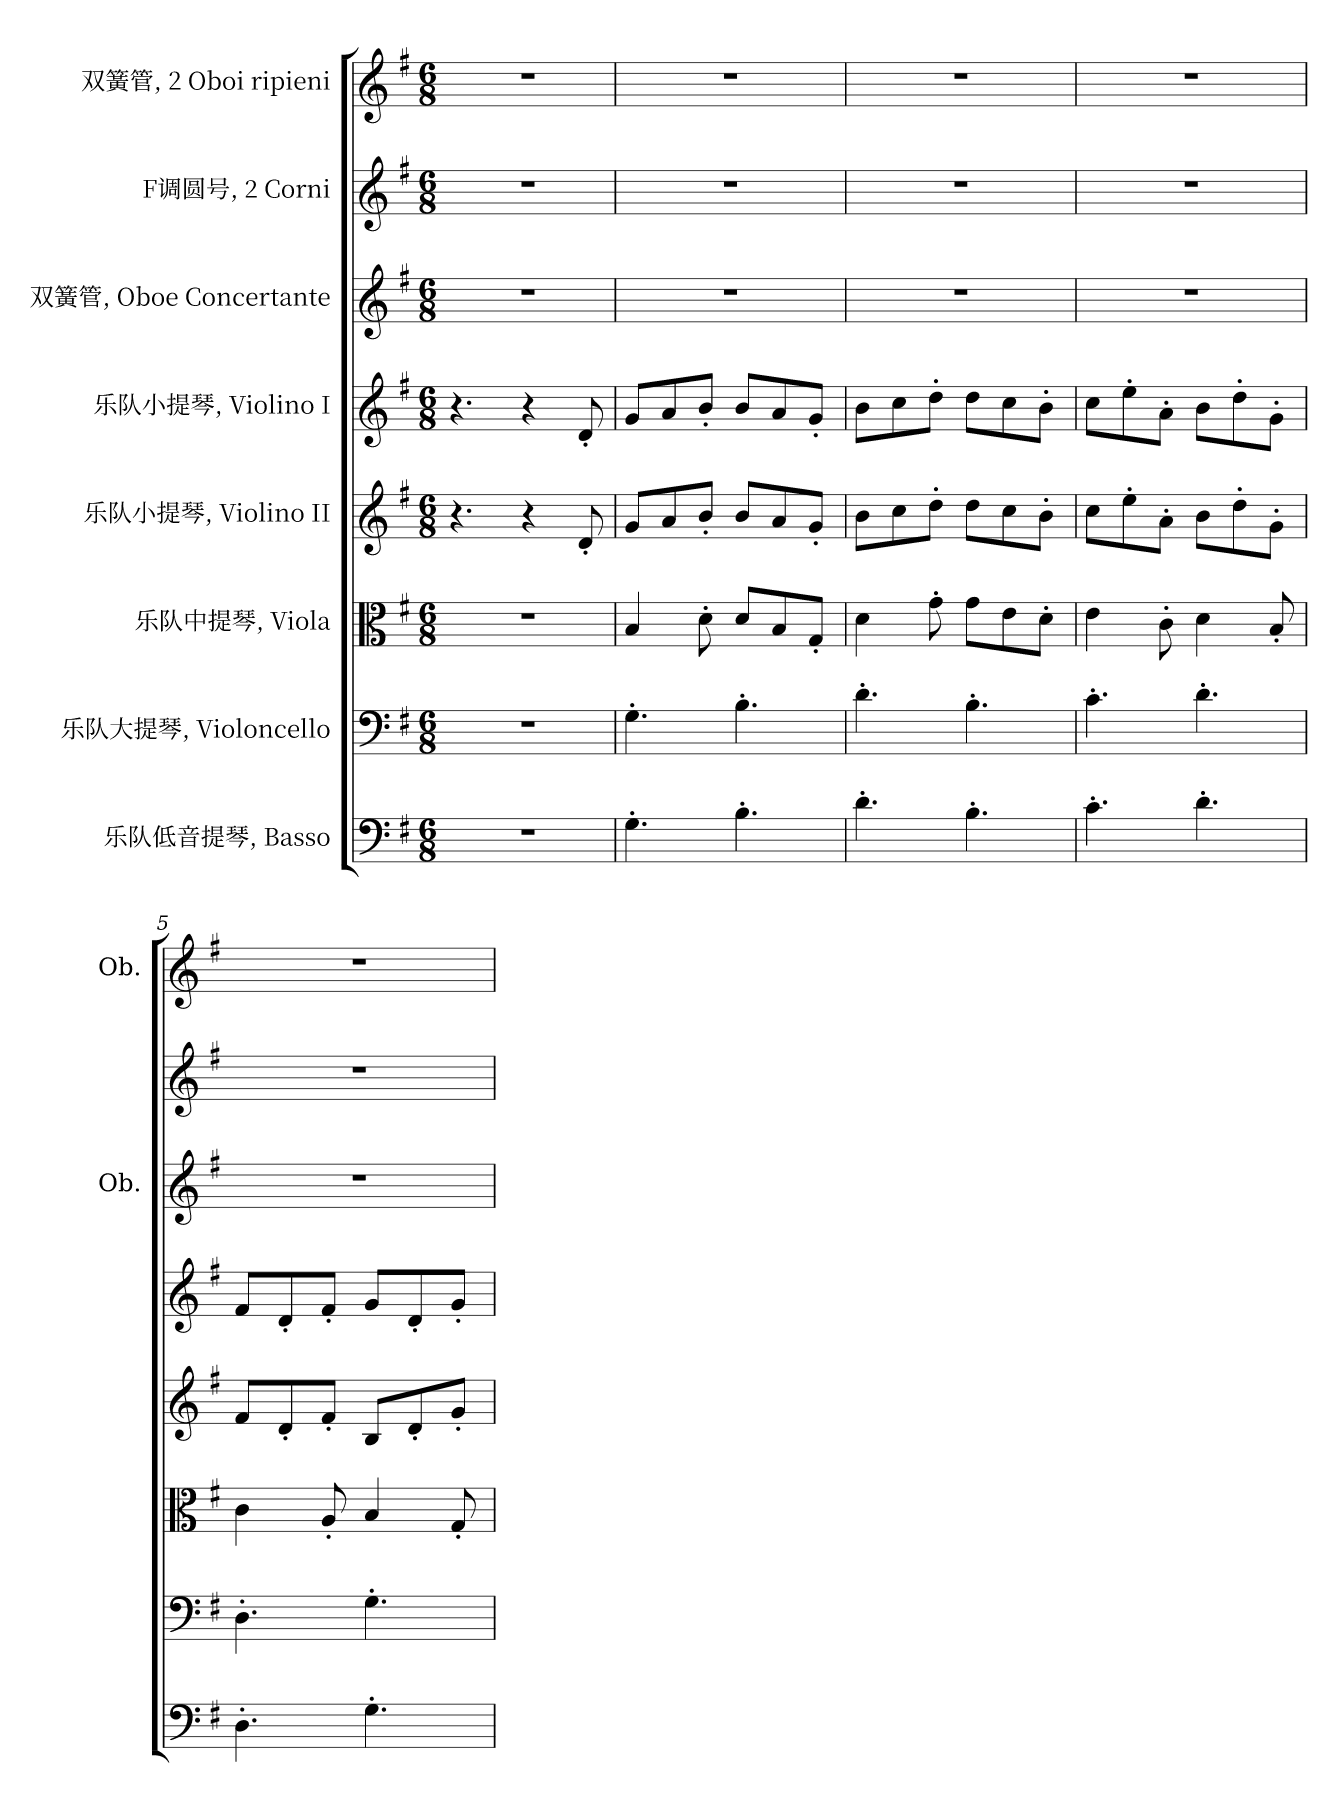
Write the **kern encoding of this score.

**kern	**kern	**kern	**kern	**kern	**kern	**kern	**kern
*part8	*part7	*part6	*part5	*part4	*part3	*part2	*part1
*staff8	*staff7	*staff6	*staff5	*staff4	*staff3	*staff2	*staff1
*I"乐队低音提琴, Basso	*I"乐队大提琴, Violoncello	*I"乐队中提琴, Viola	*I"乐队小提琴, Violino II	*I"乐队小提琴, Violino I	*I"双簧管, Oboe Concertante	*I"F调圆号, 2 Corni	*I"双簧管, 2 Oboi ripieni
*	*	*	*	*	*I'Ob.	*	*I'Ob.
*clefF4	*clefF4	*clefC3	*clefG2	*clefG2	*clefG2	*clefG2	*clefG2
*ITrd7c12	*	*	*	*	*	*ITrd4c7	*
*k[f#]	*k[f#]	*k[f#]	*k[f#]	*k[f#]	*k[f#]	*k[]	*k[f#]
*M6/8	*M6/8	*M6/8	*M6/8	*M6/8	*M6/8	*M6/8	*M6/8
*MM140	*MM140	*MM140	*MM140	*MM140	*MM140	*MM140	*MM140
=1	=1	=1	=1	=1	=1	=1	=1
2.r	2.r	2.r	4.r	4.r	2.r	2.r	2.r
.	.	.	4r	4r	.	.	.
.	.	.	8d'/	8d'/	.	.	.
=2	=2	=2	=2	=2	=2	=2	=2
4.GG'\	4.G'\	4B/	8g/L	8g/L	2.r	2.r	2.r
.	.	.	8a/	8a/	.	.	.
.	.	8d'\	8b'/J	8b'/J	.	.	.
4.BB'\	4.B'\	8d/L	8b/L	8b/L	.	.	.
.	.	8B/	8a/	8a/	.	.	.
.	.	8G'/J	8g'/J	8g'/J	.	.	.
=3	=3	=3	=3	=3	=3	=3	=3
4.D'\	4.d'\	4d\	8b\L	8b\L	2.r	2.r	2.r
.	.	.	8cc\	8cc\	.	.	.
.	.	8g'\	8dd'\J	8dd'\J	.	.	.
4.BB'\	4.B'\	8g\L	8dd\L	8dd\L	.	.	.
.	.	8e\	8cc\	8cc\	.	.	.
.	.	8d'\J	8b'\J	8b'\J	.	.	.
=4	=4	=4	=4	=4	=4	=4	=4
4.C'\	4.c'\	4e\	8cc\L	8cc\L	2.r	2.r	2.r
.	.	.	8ee'\	8ee'\	.	.	.
.	.	8c'\	8a'\J	8a'\J	.	.	.
4.D'\	4.d'\	4d\	8b\L	8b\L	.	.	.
.	.	.	8dd'\	8dd'\	.	.	.
.	.	8B'/	8g'\J	8g'\J	.	.	.
!!LO:PB:g=z
=5	=5	=5	=5	=5	=5	=5	=5
4.DD'\	4.D'\	4c\	8f#/L	8f#/L	2.r	2.r	2.r
.	.	.	8d'/	8d'/	.	.	.
.	.	8A'/	8f#'/J	8f#'/J	.	.	.
4.GG'\	4.G'\	4B/	8B/L	8g/L	.	.	.
.	.	.	8d'/	8d'/	.	.	.
.	.	8G'/	8g'/J	8g'/J	.	.	.
=	=	=	=	=	=	=	=
*-	*-	*-	*-	*-	*-	*-	*-
